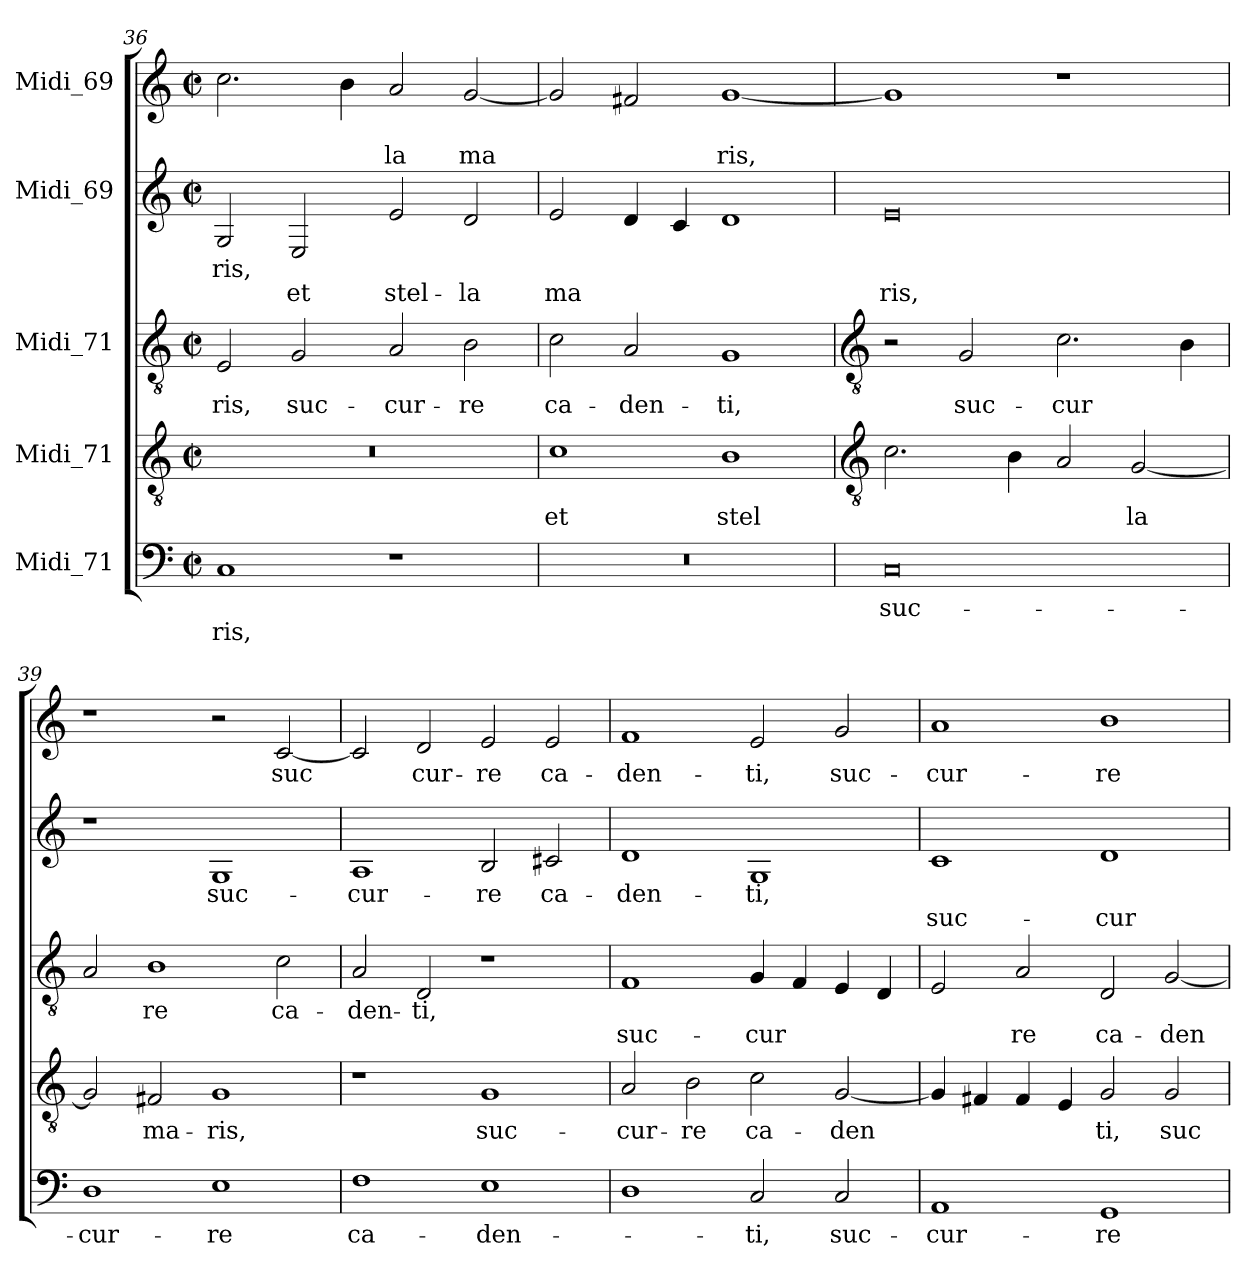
**kern	**text	**text	**kern	**text	**kern	**text	**text	**kern	**text	**text	**kern	**text	**text
*part5	*part5	*part5	*part4	*part4	*part3	*part3	*part3	*part2	*part2	*part2	*part1	*part1	*part1
*staff5	*staff5	*staff5	*staff4	*staff4	*staff3	*staff3	*staff3	*staff2	*staff2	*staff2	*staff1	*staff1	*staff1
*I"Midi_71	*	*	*I"Midi_71	*	*I"Midi_71	*	*	*I"Midi_69	*	*	*I"Midi_69	*	*
*clefF4	*	*	*clefGv2	*	*clefGv2	*	*	*clefG2	*	*	*clefG2	*	*
*k[]	*	*	*k[]	*	*k[]	*	*	*k[]	*	*	*k[]	*	*
*C:	*	*	*C:	*	*C:	*	*	*C:	*	*	*C:	*	*
*M4/2	*	*	*M4/2	*	*M4/2	*	*	*M4/2	*	*	*M4/2	*	*
*met(c|)	*	*	*met(c|)	*	*met(c|)	*	*	*met(c|)	*	*	*met(c|)	*	*
=36	=36	=36	=36	=36	=36	=36	=36	=36	=36	=36	=36	=36	=36
!	!	!LO:LY:b	!	!	!	!LO:LY:b	!	!	!LO:LY:b	!	!	!	!
1C	.	-ris,	0r	.	2E	ris,	.	2G	-ris,	.	2.cc	.	.
!	!	!	!	!	!	!LO:LY:b	!	!	!	!LO:LY:b	!	!	!
.	.	.	.	.	2G	suc-	.	2E	.	et	.	.	.
.	.	.	.	.	.	.	.	.	.	.	4b	.	.
!	!	!	!	!	!	!LO:LY:b	!	!	!	!LO:LY:b	!	!	!LO:LY:b
1r	.	.	.	.	2A	-cur-	.	2e	.	stel-	2a	.	la
!	!	!	!	!	!	!LO:LY:b	!	!	!	!LO:LY:b	!	!	!LO:LY:b
.	.	.	.	.	2B	-re	.	2d	.	-la	[2g	.	ma
=37	=37	=37	=37	=37	=37	=37	=37	=37	=37	=37	=37	=37	=37
!	!	!	!	!LO:LY:b	!	!LO:LY:b	!	!	!	!LO:LY:b	!	!	!
0r	.	.	1c	et	2c	ca-	.	2e	.	ma	2g]	.	.
!	!	!	!	!	!	!LO:LY:b	!	!	!	!	!	!	!
.	.	.	.	.	2A	-den-	.	4d	.	.	2f#X	.	.
.	.	.	.	.	.	.	.	4c	.	.	.	.	.
!	!	!	!	!LO:LY:b	!	!LO:LY:b	!	!	!	!	!	!	!LO:LY:b
.	.	.	1B	stel	1G	-ti,	.	1d	.	.	[1g	.	ris,
!!LO:LB:g=z
=38	=38	=38	=38	=38	=38	=38	=38	=38	=38	=38	=38	=38	=38
*	*	*	*clefGv2	*	*clefGv2	*	*	*	*	*	*	*	*
!	!LO:LY:b	!	!	!	!	!	!	!	!	!LO:LY:b	!	!	!
0C	suc-	.	2.c	.	2r	.	.	0e	.	ris,	1g]	.	.
!	!	!	!	!	!	!LO:LY:b	!	!	!	!	!	!	!
.	.	.	.	.	2G	suc-	.	.	.	.	.	.	.
.	.	.	4B	.	.	.	.	.	.	.	.	.	.
!	!	!	!	!	!	!LO:LY:b	!	!	!	!	!	!	!
.	.	.	2A	.	2.c	-cur	.	.	.	.	1r	.	.
!	!	!	!	!LO:LY:b	!	!	!	!	!	!	!	!	!
.	.	.	[2G	la	.	.	.	.	.	.	.	.	.
.	.	.	.	.	4B	.	.	.	.	.	.	.	.
=39	=39	=39	=39	=39	=39	=39	=39	=39	=39	=39	=39	=39	=39
!	!LO:LY:b	!	!	!	!	!	!	!	!	!	!	!	!
1D	-cur-	.	2G]	.	2A	.	.	1r	.	.	1r	.	.
!	!	!	!	!LO:LY:b	!	!LO:LY:b	!	!	!	!	!	!	!
.	.	.	2F#X	ma-	1B	re	.	.	.	.	.	.	.
!	!LO:LY:b	!	!	!LO:LY:b	!	!	!	!	!LO:LY:b	!	!	!	!
1E	-re	.	1G	-ris,	.	.	.	1G	suc-	.	2r	.	.
!	!	!	!	!	!	!LO:LY:b	!	!	!	!	!	!LO:LY:b	!
.	.	.	.	.	2c	ca-	.	.	.	.	[2c	suc	.
=40	=40	=40	=40	=40	=40	=40	=40	=40	=40	=40	=40	=40	=40
!	!LO:LY:b	!	!	!	!	!LO:LY:b	!	!	!LO:LY:b	!	!	!	!
1F	ca-	.	1r	.	2A	-den-	.	1A	-cur-	.	2c]	.	.
!	!	!	!	!	!	!LO:LY:b	!	!	!	!	!	!LO:LY:b	!
.	.	.	.	.	2D	-ti,	.	.	.	.	2d	cur-	.
!	!LO:LY:b	!	!	!LO:LY:b	!	!	!	!	!LO:LY:b	!	!	!LO:LY:b	!
1E	-den-	.	1G	suc-	1r	.	.	2B	-re	.	2e	-re	.
!	!	!	!	!	!	!	!	!	!LO:LY:b	!	!	!LO:LY:b	!
.	.	.	.	.	.	.	.	2c#X	ca-	.	2e	ca-	.
=41	=41	=41	=41	=41	=41	=41	=41	=41	=41	=41	=41	=41	=41
!	!	!	!	!LO:LY:b	!	!	!LO:LY:b	!	!LO:LY:b	!	!	!LO:LY:b	!
1D	.	.	2A	-cur-	1F	.	suc-	1d	-den-	.	1f	-den-	.
!	!	!	!	!LO:LY:b	!	!	!	!	!	!	!	!	!
.	.	.	2B	-re	.	.	.	.	.	.	.	.	.
!	!LO:LY:b	!	!	!LO:LY:b	!	!	!LO:LY:b	!	!LO:LY:b	!	!	!LO:LY:b	!
2C	-ti,	.	2c	ca-	4G	.	-cur	1G	-ti,	.	2e	-ti,	.
.	.	.	.	.	4F	.	.	.	.	.	.	.	.
!	!LO:LY:b	!	!	!LO:LY:b	!	!	!	!	!	!	!	!LO:LY:b	!
2C	suc-	.	[2G	-den	4E	.	.	.	.	.	2g	suc-	.
.	.	.	.	.	4D	.	.	.	.	.	.	.	.
=42	=42	=42	=42	=42	=42	=42	=42	=42	=42	=42	=42	=42	=42
!	!LO:LY:b	!	!	!	!	!	!	!	!	!LO:LY:b	!	!LO:LY:b	!
1AA	-cur-	.	4G]	.	2E	.	.	1c	.	suc-	1a	-cur-	.
.	.	.	4F#X	.	.	.	.	.	.	.	.	.	.
!	!	!	!	!	!	!	!LO:LY:b	!	!	!	!	!	!
.	.	.	4F#	.	2A	.	re	.	.	.	.	.	.
.	.	.	4E	.	.	.	.	.	.	.	.	.	.
!	!LO:LY:b	!	!	!LO:LY:b	!	!	!LO:LY:b	!	!	!LO:LY:b	!	!LO:LY:b	!
1GG	-re	.	2G	ti,	2D	.	ca-	1d	.	-cur-	1b	-re	.
!	!	!	!	!LO:LY:b	!	!	!LO:LY:b	!	!	!	!	!	!
.	.	.	2G	suc-	[2G	.	-den	.	.	.	.	.	.
=	=	=	=	=	=	=	=	=	=	=	=	=	=
*-	*-	*-	*-	*-	*-	*-	*-	*-	*-	*-	*-	*-	*-
